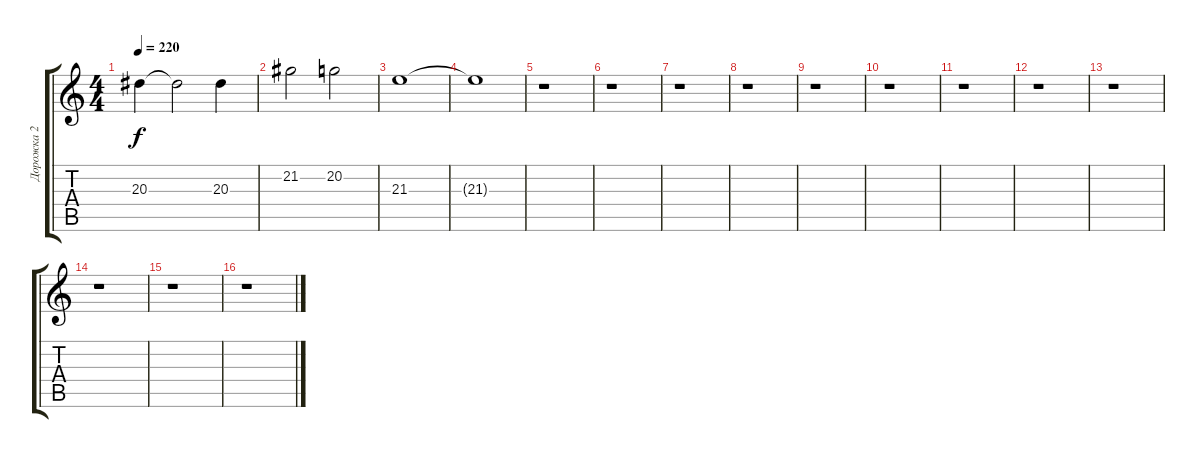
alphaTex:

\track ("Дорожка 2" "Дорожка 2") {instrument tremolostrings}
\staff {score tabs}
\tuning (E4 B3 G3 D3 A2 E2) {hide}
\ts (4 4)
\tempo 220
\clef g2
\ks c
20.3.4{dy f} 20.3{t}.2 20.3.4 |
21.2.2 20.2.2 |
21.3.1 |
21.3{t}.1 |
r.1 |
r.1 |
r.1 |
r.1 |
r.1 |
r.1 |
r.1 |
r.1 |
r.1 |
r.1 |
r.1 |
r.1
